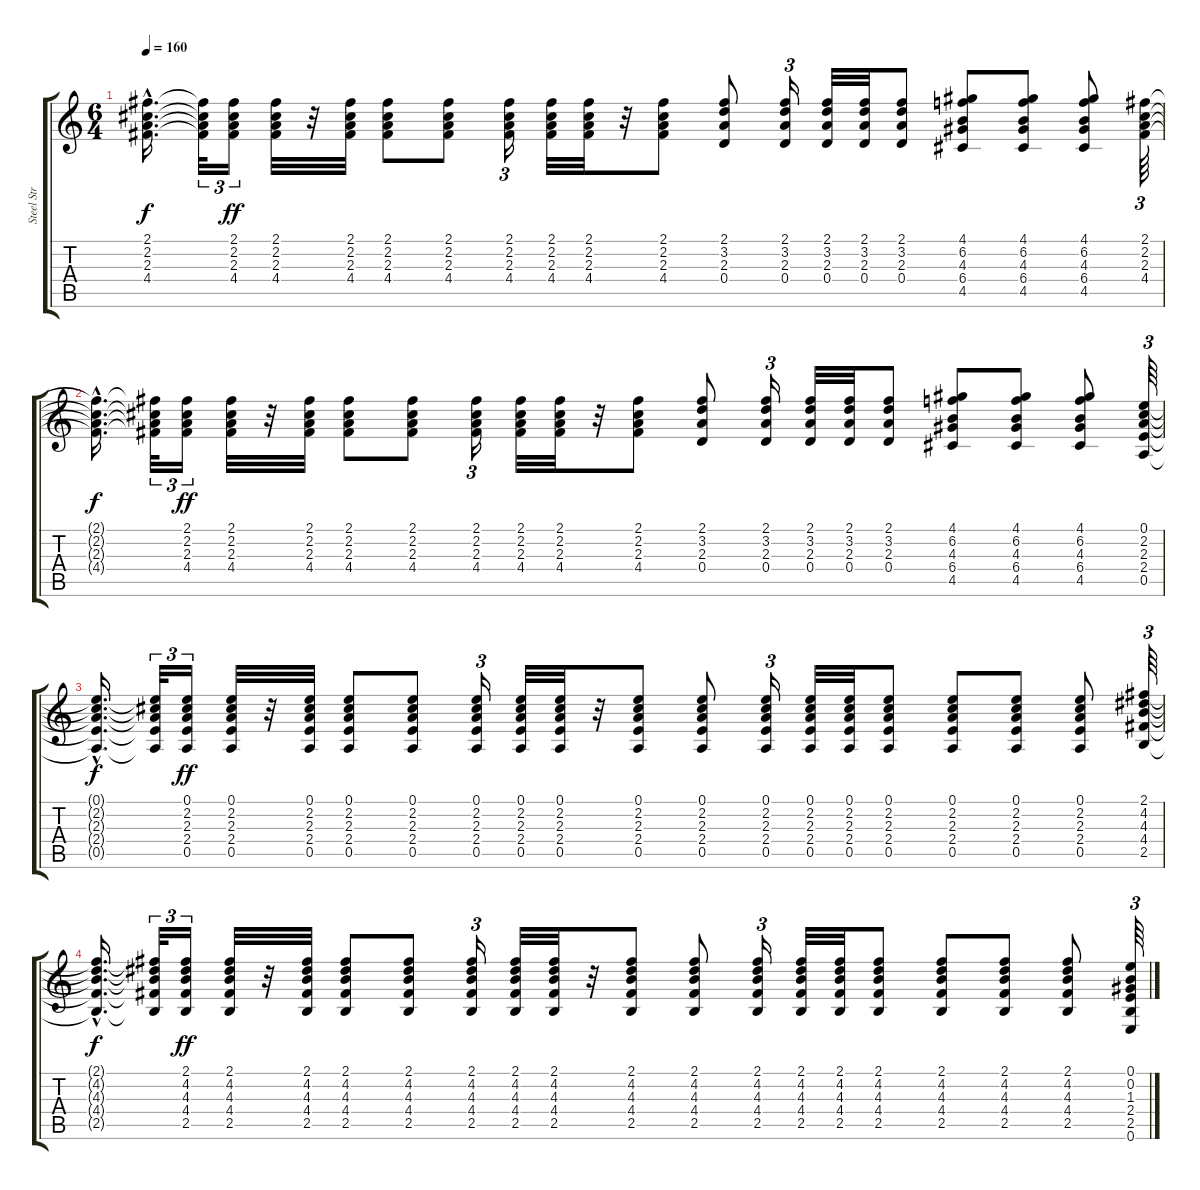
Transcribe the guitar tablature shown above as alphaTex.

\track ("Steel Str Gtr (Al Di Meola)" "Steel Str ") {instrument acousticguitarsteel}
\staff {score tabs}
\tuning (E4 B3 G3 D3 A2 E2) {hide}
\ts (6 4)
\tempo 160
\clef g2
\ks c
(2.1{hac t} 2.2{hac t} 2.3{hac t} 4.4{hac t}).16{d dy f} (2.1{t} 2.2{t} 2.3{t} 4.4{t}).32{tu (3 2)} (2.1 2.2 2.3 4.4).16{tu (3 2) dy ff} (2.1 2.2 2.3 4.4).32 r.32 (2.1 2.2 2.3 4.4).32 (2.1 2.2 2.3 4.4).8 (2.1 2.2 2.3 4.4).8 (2.1 2.2 2.3 4.4).16{tu (3 2)} (2.1 2.2 2.3 4.4).32 (2.1 2.2 2.3 4.4).32 r.32 (2.1 2.2 2.3 4.4).8 (2.1 3.2 2.3 0.4).8 (2.1 3.2 2.3 0.4).16{tu (3 2)} (2.1 3.2 2.3 0.4).32 (2.1 3.2 2.3 0.4).32 (2.1 3.2 2.3 0.4).8 (4.1 6.2 4.3 6.4 4.5).8 (4.1 6.2 4.3 6.4 4.5).8 (4.1 6.2 4.3 6.4 4.5).8 (2.1 2.2 2.3 4.4).64{tu (3 2)} |
(2.1{hac t} 2.2{hac t} 2.3{hac t} 4.4{hac t}).16{d dy f} (2.1{t} 2.2{t} 2.3{t} 4.4{t}).32{tu (3 2)} (2.1 2.2 2.3 4.4).16{tu (3 2) dy ff} (2.1 2.2 2.3 4.4).32 r.32 (2.1 2.2 2.3 4.4).32 (2.1 2.2 2.3 4.4).8 (2.1 2.2 2.3 4.4).8 (2.1 2.2 2.3 4.4).16{tu (3 2)} (2.1 2.2 2.3 4.4).32 (2.1 2.2 2.3 4.4).32 r.32 (2.1 2.2 2.3 4.4).8 (2.1 3.2 2.3 0.4).8 (2.1 3.2 2.3 0.4).16{tu (3 2)} (2.1 3.2 2.3 0.4).32 (2.1 3.2 2.3 0.4).32 (2.1 3.2 2.3 0.4).8 (4.1 6.2 4.3 6.4 4.5).8 (4.1 6.2 4.3 6.4 4.5).8 (4.1 6.2 4.3 6.4 4.5).8 (0.1 2.2 2.3 2.4 0.5).64{tu (3 2)} |
(0.1{hac t} 2.2{hac t} 2.3{hac t} 2.4{hac t} 0.5{hac t}).16{d dy f} (0.1{t} 2.2{t} 2.3{t} 2.4{t} 0.5{t}).32{tu (3 2)} (0.1 2.2 2.3 2.4 0.5).16{tu (3 2) dy ff} (0.1 2.2 2.3 2.4 0.5).32 r.32 (0.1 2.2 2.3 2.4 0.5).32 (0.1 2.2 2.3 2.4 0.5).8 (0.1 2.2 2.3 2.4 0.5).8 (0.1 2.2 2.3 2.4 0.5).16{tu (3 2)} (0.1 2.2 2.3 2.4 0.5).32 (0.1 2.2 2.3 2.4 0.5).32 r.32 (0.1 2.2 2.3 2.4 0.5).8 (0.1 2.2 2.3 2.4 0.5).8 (0.1 2.2 2.3 2.4 0.5).16{tu (3 2)} (0.1 2.2 2.3 2.4 0.5).32 (0.1 2.2 2.3 2.4 0.5).32 (0.1 2.2 2.3 2.4 0.5).8 (0.1 2.2 2.3 2.4 0.5).8 (0.1 2.2 2.3 2.4 0.5).8 (0.1 2.2 2.3 2.4 0.5).8 (2.1 4.2 4.3 4.4 2.5).64{tu (3 2)} |
(2.1{hac t} 4.2{hac t} 4.3{hac t} 4.4{hac t} 2.5{hac t}).16{d dy f} (2.1{t} 4.2{t} 4.3{t} 4.4{t} 2.5{t}).32{tu (3 2)} (2.1 4.2 4.3 4.4 2.5).16{tu (3 2) dy ff} (2.1 4.2 4.3 4.4 2.5).32 r.32 (2.1 4.2 4.3 4.4 2.5).32 (2.1 4.2 4.3 4.4 2.5).8 (2.1 4.2 4.3 4.4 2.5).8 (2.1 4.2 4.3 4.4 2.5).16{tu (3 2)} (2.1 4.2 4.3 4.4 2.5).32 (2.1 4.2 4.3 4.4 2.5).32 r.32 (2.1 4.2 4.3 4.4 2.5).8 (2.1 4.2 4.3 4.4 2.5).8 (2.1 4.2 4.3 4.4 2.5).16{tu (3 2)} (2.1 4.2 4.3 4.4 2.5).32 (2.1 4.2 4.3 4.4 2.5).32 (2.1 4.2 4.3 4.4 2.5).8 (2.1 4.2 4.3 4.4 2.5).8 (2.1 4.2 4.3 4.4 2.5).8 (2.1 4.2 4.3 4.4 2.5).8 (0.1 0.2 1.3 2.4 2.5 0.6).64{tu (3 2)}
